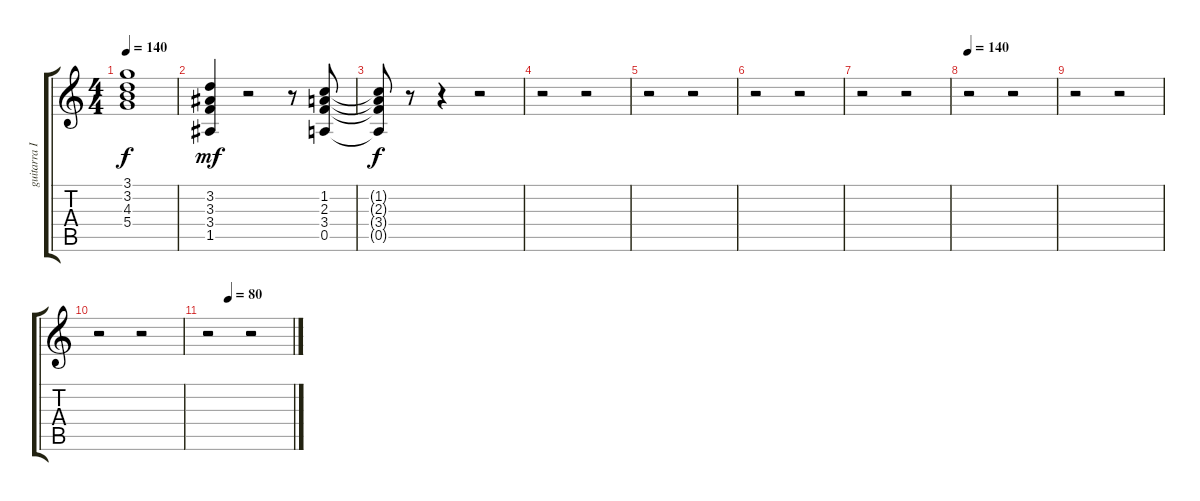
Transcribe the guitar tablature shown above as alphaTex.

\track ("guitarra III [ritmica]" "guitarra I") {instrument distortionguitar}
\staff {score tabs}
\tuning (E4 B3 G3 D3 A2 E2) {hide}
\ts (4 4)
\tempo 140
\clef g2
\ks c
(3.1{t} 3.2{t} 4.3{t} 5.4{t}).1{dy f} |
(3.2 3.3 3.4 1.5).4{dy mf} r.2 r.8 (1.2 2.3 3.4 0.5).8 |
(1.2{t} 2.3{t} 3.4{t} 0.5{t}).8{dy f} r.8 r.4 r.2 |
r.2 r.2 |
r.2 r.2 |
r.2 r.2 |
r.2 r.2 |
\tempo 140
r.2 r.2 |
r.2 r.2 |
r.2 r.2 |
\tempo (80 0.25)
r.2 r.2
